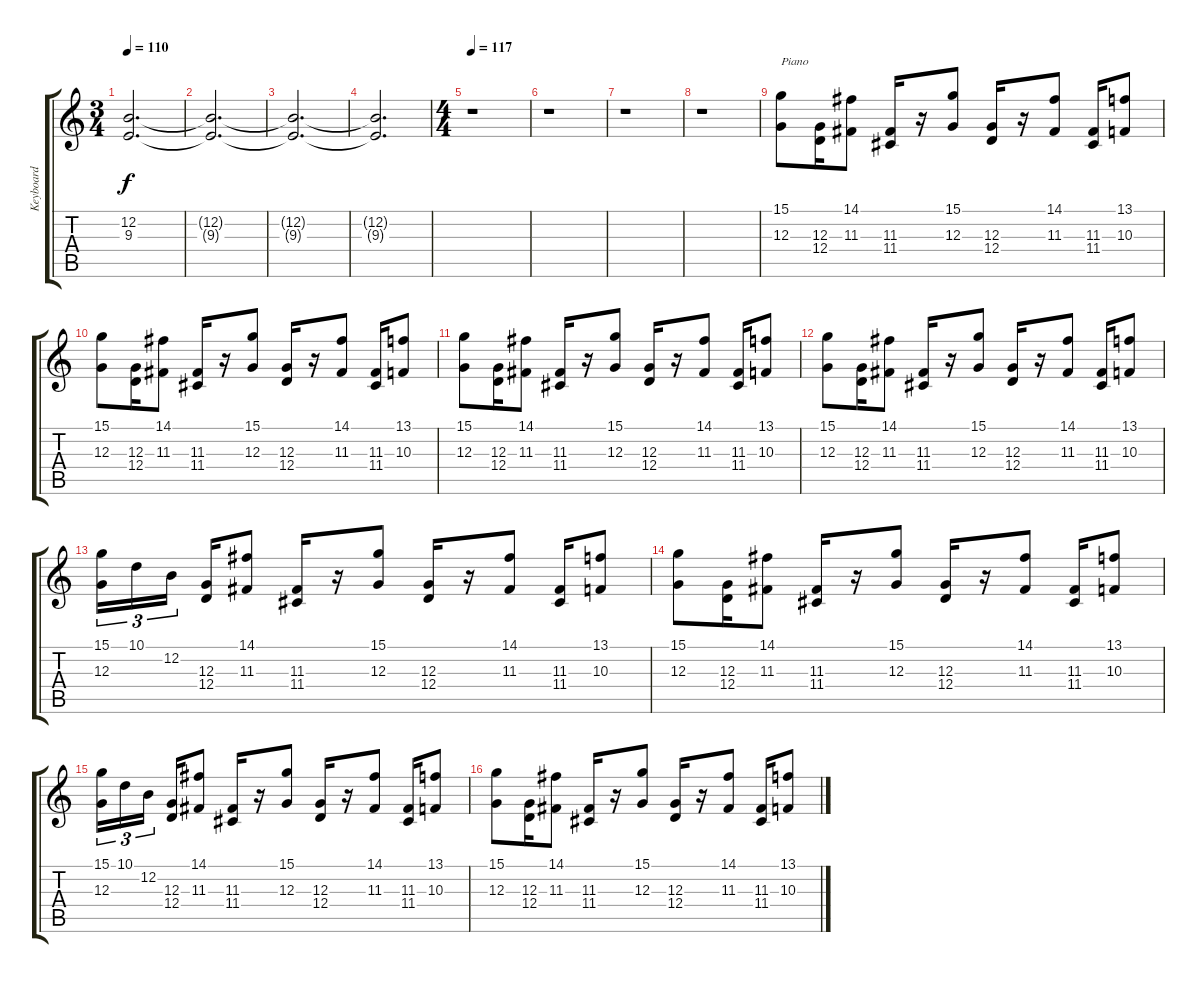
\track ("Keyboard" "Keyboard") {instrument lead2sawtooth}
\staff {score tabs}
\tuning (E4 B3 G3 D3 A2 E2) {hide}
\ts (3 4)
\tempo 110
\clef g2
\ks c
(12.2{t} 9.3{t}).2{d dy f} |
(12.2{t} 9.3{t}).2{d} |
(12.2{t} 9.3{t}).2{d} |
(12.2{t} 9.3{t}).2{d} |
\ts (4 4)
\tempo 117
r.1 |
r.1 |
r.1 |
r.1 |
(15.1 12.3).8{txt "Piano" instrument electricgrandpiano} (12.3 12.4).16 (14.1 11.3).8 (11.3 11.4).16 r.16 (15.1 12.3).8 (12.3 12.4).16 r.16 (14.1 11.3).8 (11.3 11.4).16 (13.1 10.3).8 |
(15.1 12.3).8 (12.3 12.4).16 (14.1 11.3).8 (11.3 11.4).16 r.16 (15.1 12.3).8 (12.3 12.4).16 r.16 (14.1 11.3).8 (11.3 11.4).16 (13.1 10.3).8 |
(15.1 12.3).8 (12.3 12.4).16 (14.1 11.3).8 (11.3 11.4).16 r.16 (15.1 12.3).8 (12.3 12.4).16 r.16 (14.1 11.3).8 (11.3 11.4).16 (13.1 10.3).8 |
(15.1 12.3).8 (12.3 12.4).16 (14.1 11.3).8 (11.3 11.4).16 r.16 (15.1 12.3).8 (12.3 12.4).16 r.16 (14.1 11.3).8 (11.3 11.4).16 (13.1 10.3).8 |
(15.1 12.3).16{tu (3 2)} 10.1.16{tu (3 2)} 12.2.16{tu (3 2) beam splitsecondary} (12.3 12.4).16 (14.1 11.3).8 (11.3 11.4).16 r.16 (15.1 12.3).8 (12.3 12.4).16 r.16 (14.1 11.3).8 (11.3 11.4).16 (13.1 10.3).8 |
(15.1 12.3).8 (12.3 12.4).16 (14.1 11.3).8 (11.3 11.4).16 r.16 (15.1 12.3).8 (12.3 12.4).16 r.16 (14.1 11.3).8 (11.3 11.4).16 (13.1 10.3).8 |
(15.1 12.3).16{tu (3 2)} 10.1.16{tu (3 2)} 12.2.16{tu (3 2) beam splitsecondary} (12.3 12.4).16 (14.1 11.3).8 (11.3 11.4).16 r.16 (15.1 12.3).8 (12.3 12.4).16 r.16 (14.1 11.3).8 (11.3 11.4).16 (13.1 10.3).8 |
(15.1 12.3).8 (12.3 12.4).16 (14.1 11.3).8 (11.3 11.4).16 r.16 (15.1 12.3).8 (12.3 12.4).16 r.16 (14.1 11.3).8 (11.3 11.4).16 (13.1 10.3).8
